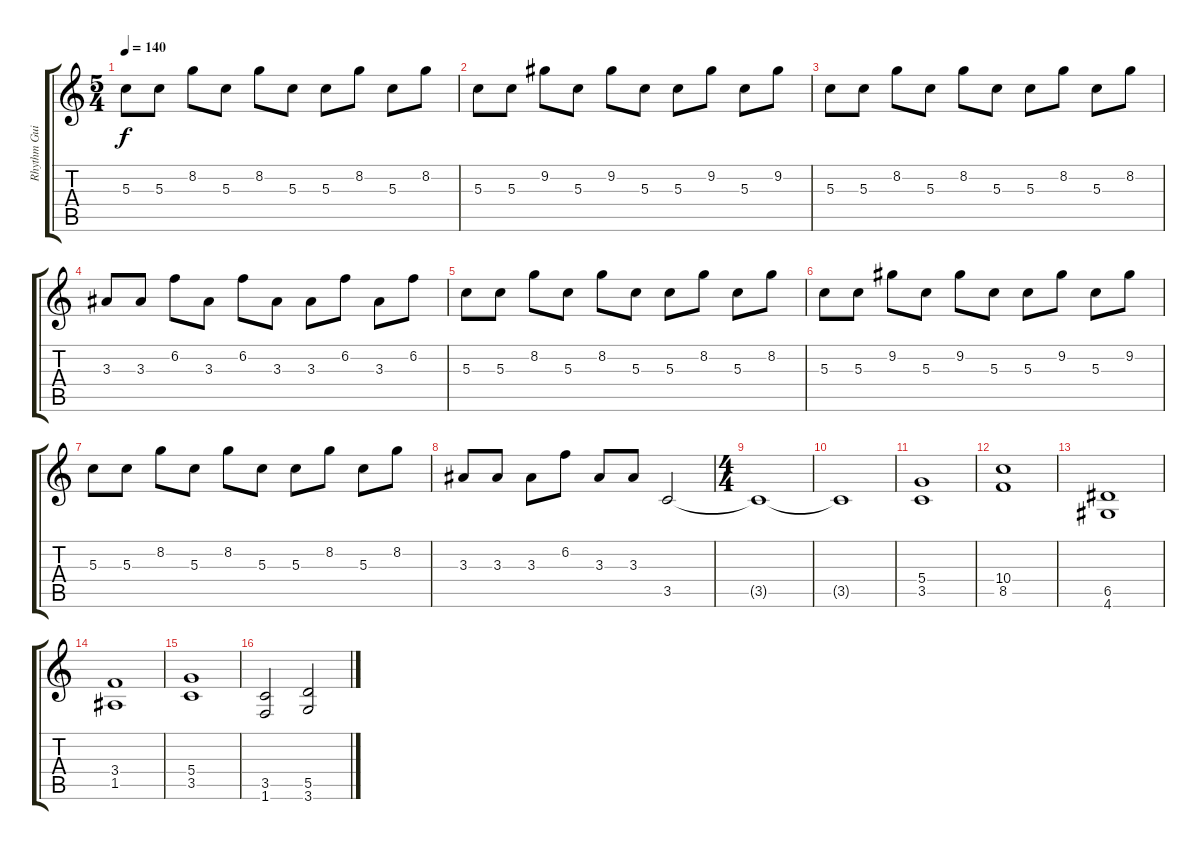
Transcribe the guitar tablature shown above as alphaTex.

\track ("Rhythm Guitar" "Rhythm Gui") {instrument distortionguitar}
\staff {score tabs}
\tuning (E4 B3 G3 D3 A2 E2) {hide}
\ts (5 4)
\tempo 140
\clef g2
\ks c
5.3.8{dy f} 5.3.8 8.2.8 5.3.8 8.2.8 5.3.8 5.3.8 8.2.8 5.3.8 8.2.8 |
5.3.8 5.3.8 9.2.8 5.3.8 9.2.8 5.3.8 5.3.8 9.2.8 5.3.8 9.2.8 |
5.3.8 5.3.8 8.2.8 5.3.8 8.2.8 5.3.8 5.3.8 8.2.8 5.3.8 8.2.8 |
3.3.8 3.3.8 6.2.8 3.3.8 6.2.8 3.3.8 3.3.8 6.2.8 3.3.8 6.2.8 |
5.3.8 5.3.8 8.2.8 5.3.8 8.2.8 5.3.8 5.3.8 8.2.8 5.3.8 8.2.8 |
5.3.8 5.3.8 9.2.8 5.3.8 9.2.8 5.3.8 5.3.8 9.2.8 5.3.8 9.2.8 |
5.3.8 5.3.8 8.2.8 5.3.8 8.2.8 5.3.8 5.3.8 8.2.8 5.3.8 8.2.8 |
3.3.8 3.3.8 3.3.8 6.2.8 3.3.8 3.3.8 3.5.2 |
\ts (4 4)
3.5{t}.1 |
3.5{t}.1 |
(5.4 3.5).1 |
(10.4 8.5).1 |
(6.5 4.6).1 |
(3.4 1.5).1 |
(5.4 3.5).1 |
(3.5 1.6).2 (5.5 3.6).2
